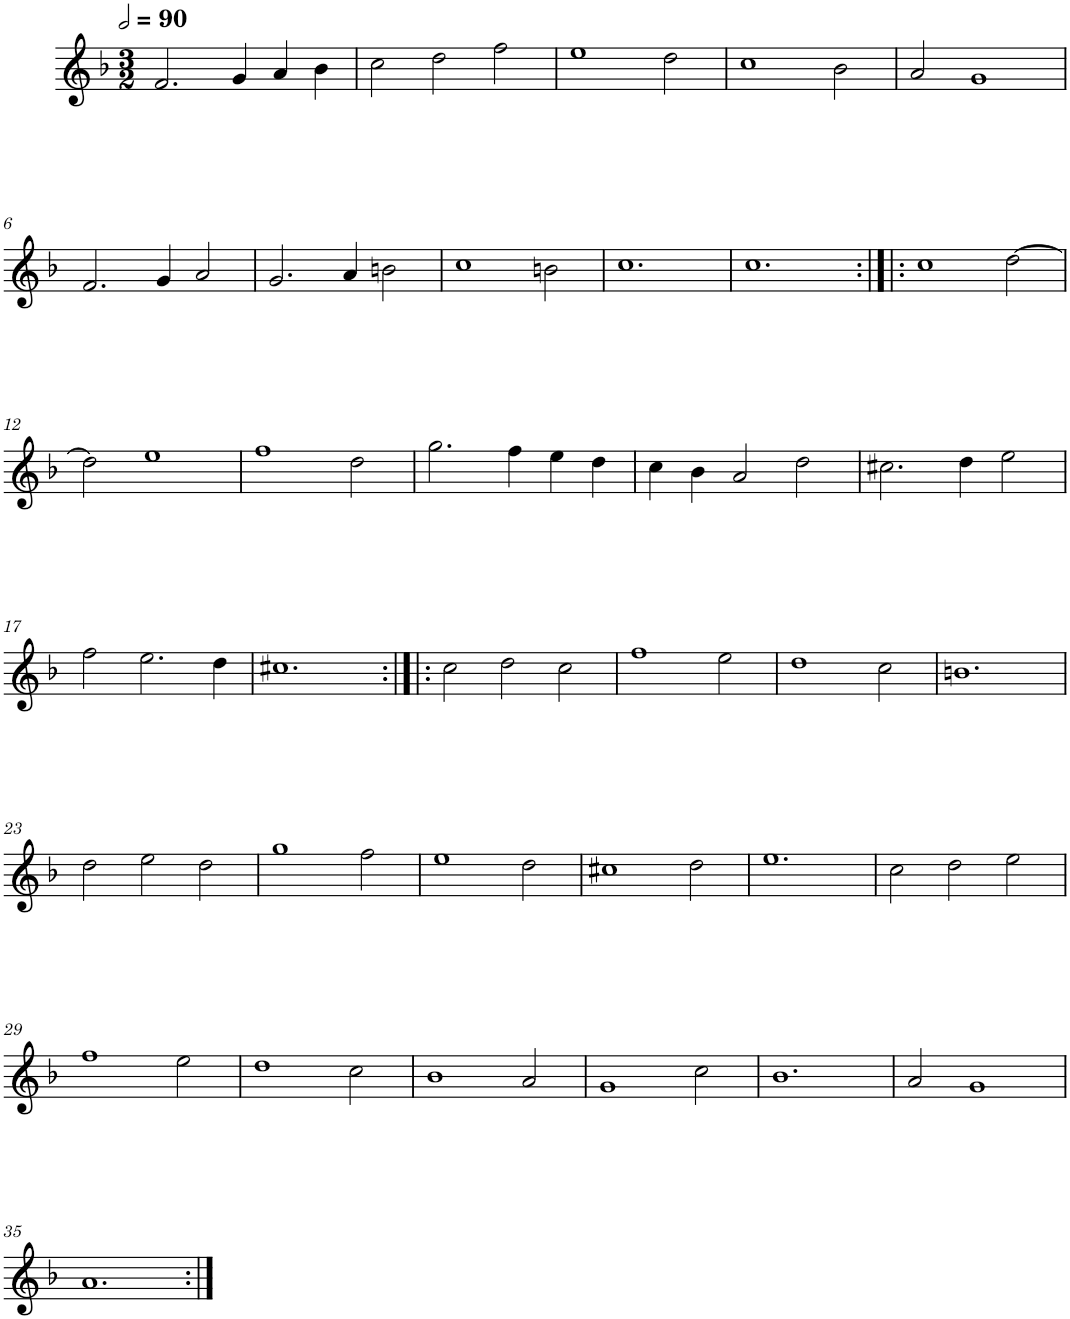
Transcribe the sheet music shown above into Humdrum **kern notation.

**kern
*part1
*staff1
*I"Cinq parties
*clefG2
*k[b-]
*M3/2
*MM180
=1
2.f/
4g/
4a/
4b-\
=2
2cc\
2dd\
2ff\
=3
1ee
2dd\
=4
1cc
2b-\
=5
2a/
1g
!!LO:LB:g=z
=6
2.f/
4g/
2a/
=7
2.g/
4a/
2bn\
=8
1cc
2bn\
=9
1.cc
=10
1.cc
=11:|!|:
1cc
[2dd\
!!LO:LB:g=z
=12
2dd\]
1ee
=13
1ff
2dd\
=14
2.gg\
4ff\
4ee\
4dd\
=15
4cc\
4b-\
2a/
2dd\
=16
2.cc#X\
4dd\
2ee\
!!LO:LB:g=z
=17
2ff\
2.ee\
4dd\
=18
1.cc#X
=19:|!|:
2cc\
2dd\
2cc\
=20
1ff
2ee\
=21
1dd
2cc\
=22
1.bn
!!LO:LB:g=z
=23
2dd\
2ee\
2dd\
=24
1gg
2ff\
=25
1ee
2dd\
=26
1cc#X
2dd\
=27
1.ee
=28
2cc\
2dd\
2ee\
!!LO:LB:g=z
=29
1ff
2ee\
=30
1dd
2cc\
=31
1b-
2a/
=32
1g
2cc\
=33
1.b-
=34
2a/
1g
!!LO:LB:g=z
=35
1.a
=:|!
*-
